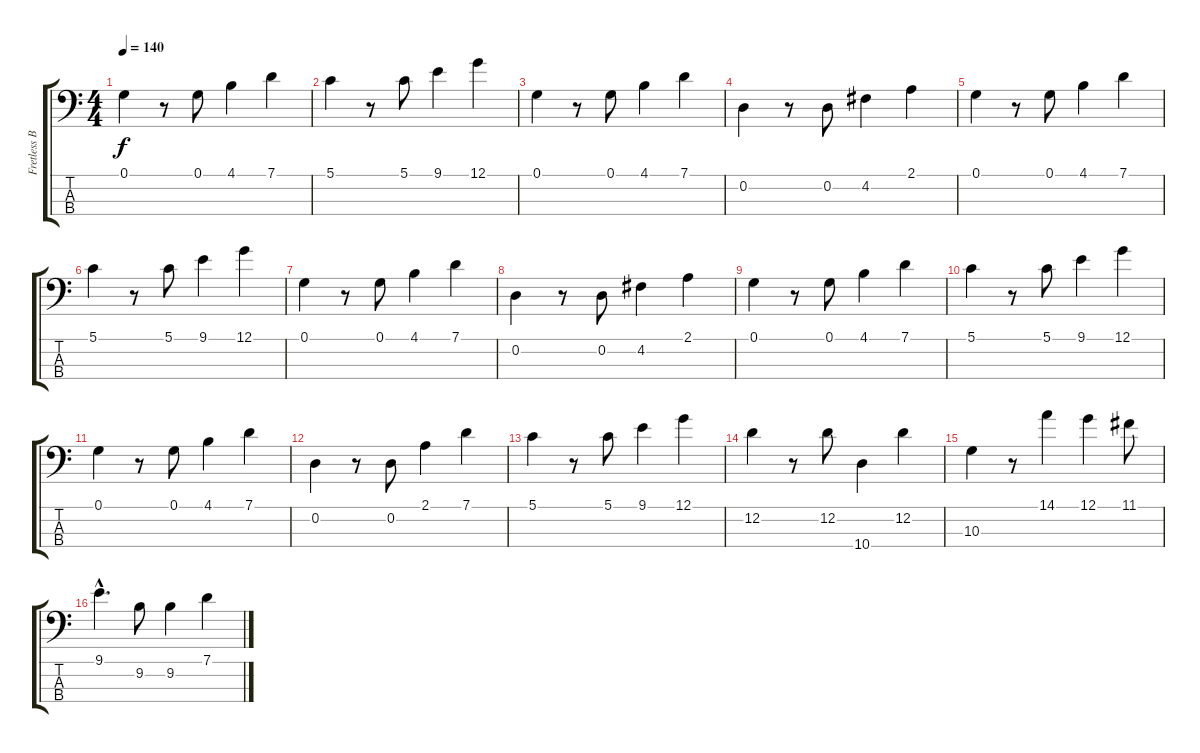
\track ("Fretless Bass" "Fretless B") {instrument fretlessbass}
\staff {score tabs}
\tuning (G2 D2 A1 E1) {hide}
\ts (4 4)
\tempo 140
\clef f4
\ks c
0.1.4{dy f} r.8 0.1.8 4.1.4 7.1.4 |
5.1.4 r.8 5.1.8 9.1.4 12.1.4 |
0.1.4 r.8 0.1.8 4.1.4 7.1.4 |
0.2.4 r.8 0.2.8 4.2.4 2.1.4 |
0.1.4 r.8 0.1.8 4.1.4 7.1.4 |
5.1.4 r.8 5.1.8 9.1.4 12.1.4 |
0.1.4 r.8 0.1.8 4.1.4 7.1.4 |
0.2.4 r.8 0.2.8 4.2.4 2.1.4 |
0.1.4 r.8 0.1.8 4.1.4 7.1.4 |
5.1.4 r.8 5.1.8 9.1.4 12.1.4 |
0.1.4 r.8 0.1.8 4.1.4 7.1.4 |
0.2.4 r.8 0.2.8 2.1.4 7.1.4 |
5.1.4 r.8 5.1.8 9.1.4 12.1.4 |
12.2.4 r.8 12.2.8 10.4.4 12.2.4 |
10.3.4 r.8 14.1.4 12.1.4 11.1.8 |
9.1{hac}.4{d} 9.2.8 9.2.4 7.1.4
